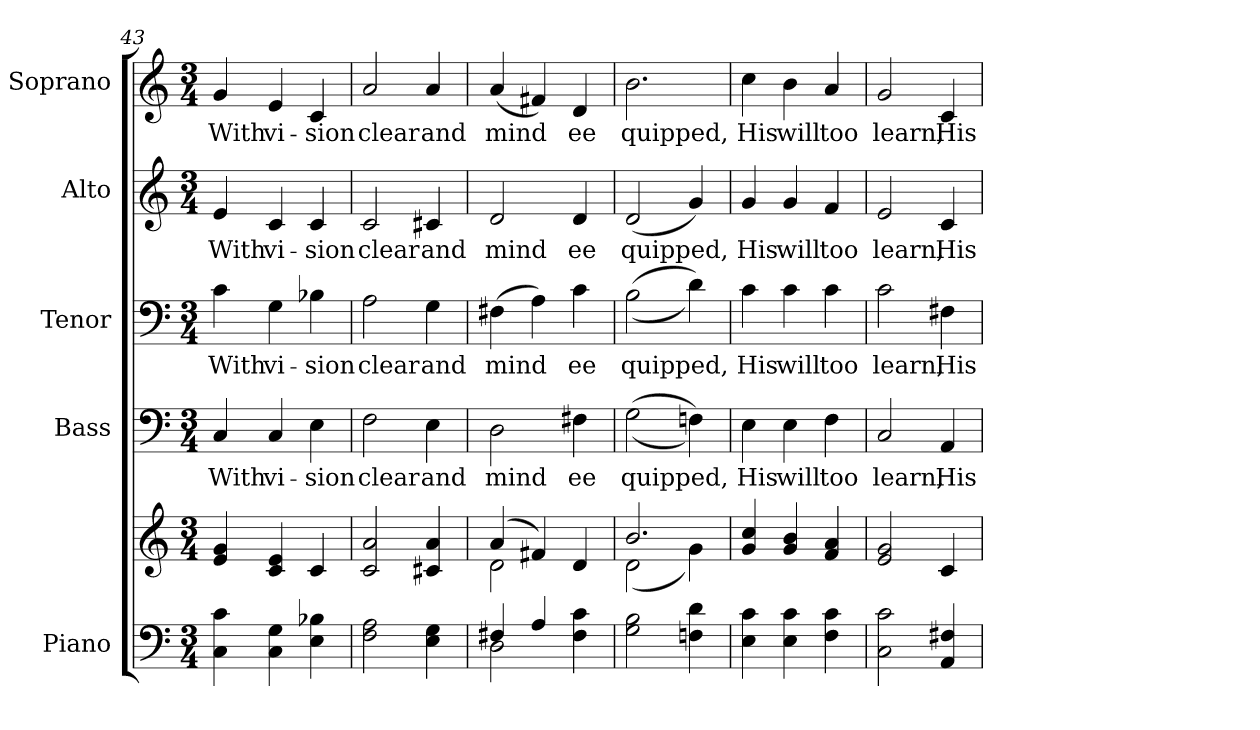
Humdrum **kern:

**kern	**kern	**kern	**text	**kern	**text	**kern	**text	**kern	**text
*part5	*part5	*part4	*part4	*part3	*part3	*part2	*part2	*part1	*part1
*staff6	*staff5	*staff4	*staff4	*staff3	*staff3	*staff2	*staff2	*staff1	*staff1
*I"Piano	*	*I"Bass	*	*I"Tenor	*	*I"Alto	*	*I"Soprano	*
*I'Pno.	*	*I'B.	*	*I'T.	*	*I'A.	*	*I'S.	*
*clefF4	*clefG2	*clefF4	*	*clefF4	*	*clefG2	*	*clefG2	*
*k[]	*k[]	*k[]	*	*k[]	*	*k[]	*	*k[]	*
*C:	*C:	*C:	*	*C:	*	*C:	*	*C:	*
*M3/4	*M3/4	*M3/4	*	*M3/4	*	*M3/4	*	*M3/4	*
=43	=43	=43	=43	=43	=43	=43	=43	=43	=43
!	!	!	!LO:LY:b:color=#000000	!	!	!	!	!	!
!	!	!	!	!	!LO:LY:b:color=#000000	!	!	!	!
!	!	!	!	!	!	!	!LO:LY:b:color=#000000	!	!
!	!	!	!	!	!	!	!	!	!LO:LY:b:color=#000000
4Ci\ 4ci	4ei/ 4gi	4Ci/	With	4ci\	With	4ei/	With	4gi/	With
!	!	!	!LO:LY:b:color=#000000	!	!	!	!	!	!
!	!	!	!	!	!LO:LY:b:color=#000000	!	!	!	!
!	!	!	!	!	!	!	!LO:LY:b:color=#000000	!	!
!	!	!	!	!	!	!	!	!	!LO:LY:b:color=#000000
4Ci\ 4Gi	4ci/ 4ei	4Ci/	vi-	4Gi\	vi-	4ci/	vi-	4ei/	vi-
!	!	!	!LO:LY:b:color=#000000	!	!	!	!	!	!
!	!	!	!	!	!LO:LY:b:color=#000000	!	!	!	!
!	!	!	!	!	!	!	!LO:LY:b:color=#000000	!	!
!	!	!	!	!	!	!	!	!	!LO:LY:b:color=#000000
4Ei\ 4B-Xi	4ci/	4Ei\	-sion	4B-Xi\	-sion	4ci/	-sion	4ci/	-sion
!!LO:PB:g=z
=44	=44	=44	=44	=44	=44	=44	=44	=44	=44
!	!	!	!LO:LY:b:color=#000000	!	!	!	!	!	!
!	!	!	!	!	!LO:LY:b:color=#000000	!	!	!	!
!	!	!	!	!	!	!	!LO:LY:b:color=#000000	!	!
!	!	!	!	!	!	!	!	!	!LO:LY:b:color=#000000
2Fi\ 2Ai	2ci/ 2ai	2Fi\	clear	2Ai\	clear	2ci/	clear	2ai/	clear
!	!	!	!LO:LY:b:color=#000000	!	!	!	!	!	!
!	!	!	!	!	!LO:LY:b:color=#000000	!	!	!	!
!	!	!	!	!	!	!	!LO:LY:b:color=#000000	!	!
!	!	!	!	!	!	!	!	!	!LO:LY:b:color=#000000
4Ei\ 4Gi	4c#Xi/ 4ai	4Ei\	and	4Gi\	and	4c#Xi/	and	4ai/	and
=45	=45	=45	=45	=45	=45	=45	=45	=45	=45
*^	*^	*	*	*	*	*	*	*	*
!	!	!	!	!	!LO:LY:b:color=#000000	!	!	!	!	!	!
!	!	!	!	!	!	!	!LO:LY:b:color=#000000	!	!	!	!
!	!	!	!	!	!	!	!	!	!LO:LY:b:color=#000000	!	!
!	!	!	!	!	!	!	!	!	!	!	!LO:LY:b:color=#000000
4F#Xi/	2Di\	(4ai/	2di\	2Di\	mind	(4F#Xi\	mind	2di/	mind	(4ai/	mind
4Ai/	.	4f#Xi/)	.	.	.	4Ai\)	.	.	.	4f#Xi/)	.
!	!	!	!	!	!LO:LY:b:color=#000000	!	!	!	!	!	!
!	!	!	!	!	!	!	!LO:LY:b:color=#000000	!	!	!	!
!	!	!	!	!	!	!	!	!	!LO:LY:b:color=#000000	!	!
!	!	!	!	!	!	!	!	!	!	!	!LO:LY:b:color=#000000
4F#i\ 4ci	4ryy	4di/	4ryy	4F#Xi\	ee	4ci\	ee	4di/	ee	4di/	ee
*v	*v	*	*	*	*	*	*	*	*	*	*
=46	=46	=46	=46	=46	=46	=46	=46	=46	=46	=46
*^	*	*	*	*	*	*	*	*	*	*
!	!	!	!	!	!LO:LY:b:color=#000000	!	!	!	!	!	!
*v	*v	*	*	*	*	*	*	*	*	*	*
*^	*	*	*	*	*	*	*	*	*	*
!	!	!	!	!	!	!	!LO:LY:b:color=#000000	!	!	!	!
*v	*v	*	*	*	*	*	*	*	*	*	*
*^	*	*	*	*	*	*	*	*	*	*
!	!	!	!	!	!	!	!	!	!LO:LY:b:color=#000000	!	!
*v	*v	*	*	*	*	*	*	*	*	*	*
*^	*	*	*	*	*	*	*	*	*	*
!	!	!	!	!	!	!	!	!	!	!	!LO:LY:b:color=#000000
*v	*v	*	*	*	*	*	*	*	*	*	*
2Gi\ 2Bi	2.bi/	(2di\	((2Gi\	quipped,	((2Bi\	quipped,	(2di/	quipped,	2.bi\	quipped,
4Fni\ 4di	.	4gi\)	4Fni\))	.	4di\))	.	4gi/)	.	.	.
*	*v	*v	*	*	*	*	*	*	*	*
!!LO:PB:g=z
=47	=47	=47	=47	=47	=47	=47	=47	=47	=47
*	*^	*	*	*	*	*	*	*	*
!	!	!	!	!LO:LY:b:color=#000000	!	!	!	!	!	!
*	*v	*v	*	*	*	*	*	*	*	*
*	*^	*	*	*	*	*	*	*	*
!	!	!	!	!	!	!LO:LY:b:color=#000000	!	!	!	!
*	*v	*v	*	*	*	*	*	*	*	*
*	*^	*	*	*	*	*	*	*	*
!	!	!	!	!	!	!	!	!LO:LY:b:color=#000000	!	!
*	*v	*v	*	*	*	*	*	*	*	*
*	*^	*	*	*	*	*	*	*	*
!	!	!	!	!	!	!	!	!	!	!LO:LY:b:color=#000000
*	*v	*v	*	*	*	*	*	*	*	*
4Ei\ 4ci	4gi/ 4cci	4Ei\	His	4ci\	His	4gi/	His	4cci\	His
!	!	!	!LO:LY:b:color=#000000	!	!	!	!	!	!
!	!	!	!	!	!LO:LY:b:color=#000000	!	!	!	!
!	!	!	!	!	!	!	!LO:LY:b:color=#000000	!	!
!	!	!	!	!	!	!	!	!	!LO:LY:b:color=#000000
4Ei\ 4ci	4gi/ 4bi	4Ei\	will	4ci\	will	4gi/	will	4bi\	will
!	!	!	!LO:LY:b:color=#000000	!	!	!	!	!	!
!	!	!	!	!	!LO:LY:b:color=#000000	!	!	!	!
!	!	!	!	!	!	!	!LO:LY:b:color=#000000	!	!
!	!	!	!	!	!	!	!	!	!LO:LY:b:color=#000000
4Fi\ 4ci	4fi/ 4ai	4Fi\	too	4ci\	too	4fi/	too	4ai/	too
=48	=48	=48	=48	=48	=48	=48	=48	=48	=48
!	!	!	!LO:LY:b:color=#000000	!	!	!	!	!	!
!	!	!	!	!	!LO:LY:b:color=#000000	!	!	!	!
!	!	!	!	!	!	!	!LO:LY:b:color=#000000	!	!
!	!	!	!	!	!	!	!	!	!LO:LY:b:color=#000000
2Ci\ 2ci	2ei/ 2gi	2Ci/	learn,	2ci\	learn,	2ei/	learn,	2gi/	learn,
!	!	!	!LO:LY:b:color=#000000	!	!	!	!	!	!
!	!	!	!	!	!LO:LY:b:color=#000000	!	!	!	!
!	!	!	!	!	!	!	!LO:LY:b:color=#000000	!	!
!	!	!	!	!	!	!	!	!	!LO:LY:b:color=#000000
4AAi/ 4F#Xi	4ci/	4AAi/	His	4F#Xi\	His	4ci/	His	4ci/	His
=	=	=	=	=	=	=	=	=	=
*-	*-	*-	*-	*-	*-	*-	*-	*-	*-
